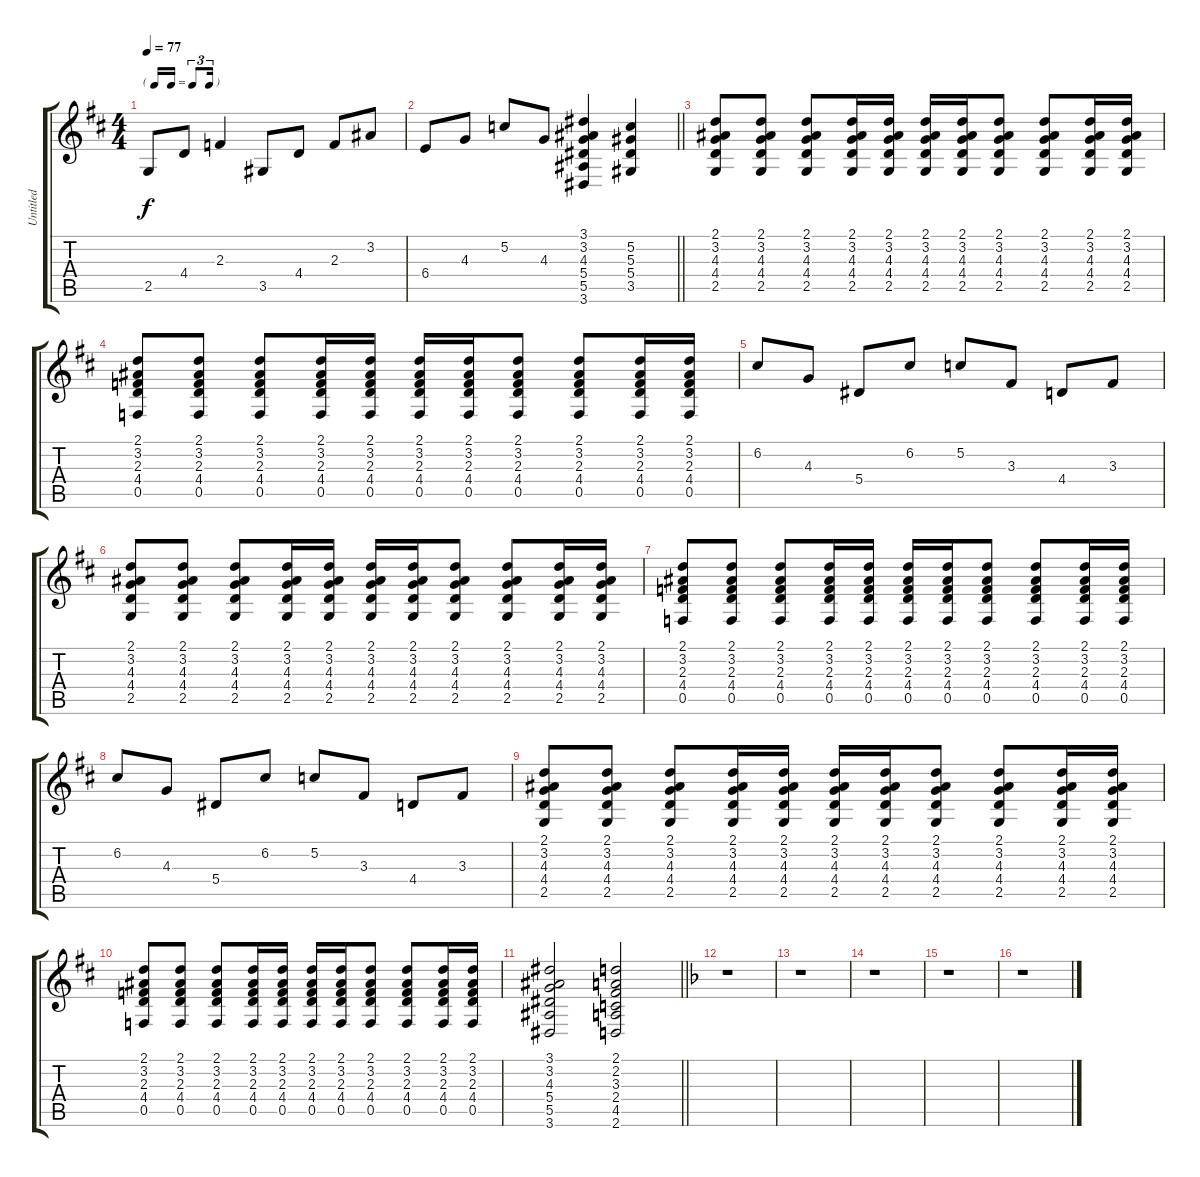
\track ("Untitled" "Untitled") {instrument distortionguitar}
\staff {score tabs}
\tuning (C4 G3 Eb3 Bb2 F2 C2) {hide}
\ts (4 4)
\tf triplet16th
\tempo 77
\clef g2
\ks d
2.5.8{dy f} 4.4.8 2.3.4 3.5.8 4.4.8 2.3.8 3.2.8 |
\barLineRight lightlight
6.4.8 4.3.8 5.2.8 4.3.8 (3.1 3.2 4.3 5.4 5.5 3.6).4 (5.2 5.3 5.4 3.5).4 |
\section ("" " ")
(2.1 3.2 4.3 4.4 2.5).8 (2.1 3.2 4.3 4.4 2.5).8 (2.1 3.2 4.3 4.4 2.5).8 (2.1 3.2 4.3 4.4 2.5).16 (2.1 3.2 4.3 4.4 2.5).16 (2.1 3.2 4.3 4.4 2.5).16 (2.1 3.2 4.3 4.4 2.5).16 (2.1 3.2 4.3 4.4 2.5).8 (2.1 3.2 4.3 4.4 2.5).8 (2.1 3.2 4.3 4.4 2.5).16 (2.1 3.2 4.3 4.4 2.5).16 |
(2.1 3.2 2.3 4.4 0.5).8 (2.1 3.2 2.3 4.4 0.5).8 (2.1 3.2 2.3 4.4 0.5).8 (2.1 3.2 2.3 4.4 0.5).16 (2.1 3.2 2.3 4.4 0.5).16 (2.1 3.2 2.3 4.4 0.5).16 (2.1 3.2 2.3 4.4 0.5).16 (2.1 3.2 2.3 4.4 0.5).8 (2.1 3.2 2.3 4.4 0.5).8 (2.1 3.2 2.3 4.4 0.5).16 (2.1 3.2 2.3 4.4 0.5).16 |
6.2.8 4.3.8 5.4.8 6.2.8 5.2.8 3.3.8 4.4.8 3.3.8 |
(2.1 3.2 4.3 4.4 2.5).8 (2.1 3.2 4.3 4.4 2.5).8 (2.1 3.2 4.3 4.4 2.5).8 (2.1 3.2 4.3 4.4 2.5).16 (2.1 3.2 4.3 4.4 2.5).16 (2.1 3.2 4.3 4.4 2.5).16 (2.1 3.2 4.3 4.4 2.5).16 (2.1 3.2 4.3 4.4 2.5).8 (2.1 3.2 4.3 4.4 2.5).8 (2.1 3.2 4.3 4.4 2.5).16 (2.1 3.2 4.3 4.4 2.5).16 |
(2.1 3.2 2.3 4.4 0.5).8 (2.1 3.2 2.3 4.4 0.5).8 (2.1 3.2 2.3 4.4 0.5).8 (2.1 3.2 2.3 4.4 0.5).16 (2.1 3.2 2.3 4.4 0.5).16 (2.1 3.2 2.3 4.4 0.5).16 (2.1 3.2 2.3 4.4 0.5).16 (2.1 3.2 2.3 4.4 0.5).8 (2.1 3.2 2.3 4.4 0.5).8 (2.1 3.2 2.3 4.4 0.5).16 (2.1 3.2 2.3 4.4 0.5).16 |
6.2.8 4.3.8 5.4.8 6.2.8 5.2.8 3.3.8 4.4.8 3.3.8 |
(2.1 3.2 4.3 4.4 2.5).8 (2.1 3.2 4.3 4.4 2.5).8 (2.1 3.2 4.3 4.4 2.5).8 (2.1 3.2 4.3 4.4 2.5).16 (2.1 3.2 4.3 4.4 2.5).16 (2.1 3.2 4.3 4.4 2.5).16 (2.1 3.2 4.3 4.4 2.5).16 (2.1 3.2 4.3 4.4 2.5).8 (2.1 3.2 4.3 4.4 2.5).8 (2.1 3.2 4.3 4.4 2.5).16 (2.1 3.2 4.3 4.4 2.5).16 |
(2.1 3.2 2.3 4.4 0.5).8 (2.1 3.2 2.3 4.4 0.5).8 (2.1 3.2 2.3 4.4 0.5).8 (2.1 3.2 2.3 4.4 0.5).16 (2.1 3.2 2.3 4.4 0.5).16 (2.1 3.2 2.3 4.4 0.5).16 (2.1 3.2 2.3 4.4 0.5).16 (2.1 3.2 2.3 4.4 0.5).8 (2.1 3.2 2.3 4.4 0.5).8 (2.1 3.2 2.3 4.4 0.5).16 (2.1 3.2 2.3 4.4 0.5).16 |
\barLineRight lightlight
(3.1 3.2 4.3 5.4 5.5 3.6).2 (2.1 2.2 3.3 2.4 4.5 2.6).2 |
\section ("" " ")
\ks f
r.1 |
r.1 |
r.1 |
r.1 |
r.1
